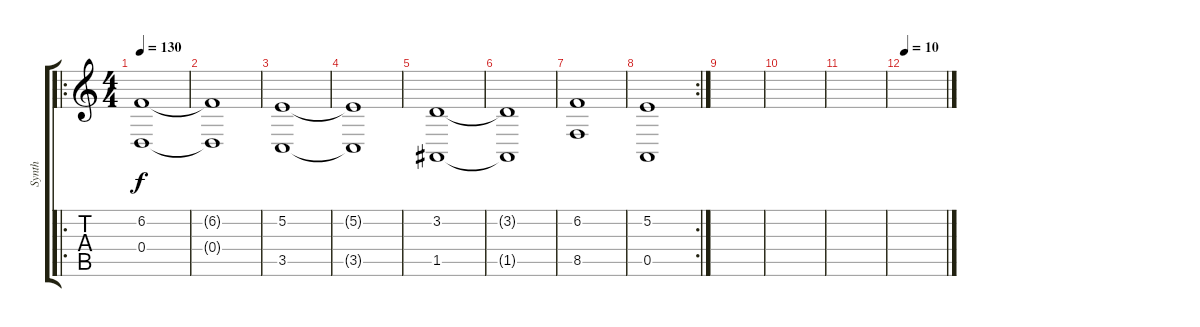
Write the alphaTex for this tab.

\track ("Synth" "Synth") {instrument choiraahs}
\staff {score tabs}
\tuning (E4 B3 G3 D3 A2 E2) {hide}
\ro
\ts (4 4)
\tempo 130
\clef g2
\ks c
(6.2 0.4).1{dy f} |
(6.2{t} 0.4{t}).1 |
(5.2 3.5).1 |
(5.2{t} 3.5{t}).1 |
(3.2 1.5).1 |
(3.2{t} 1.5{t}).1 |
(6.2 8.5).1 |
\rc 2
(5.2 0.5).1 |
|
|
|
\tempo 10
